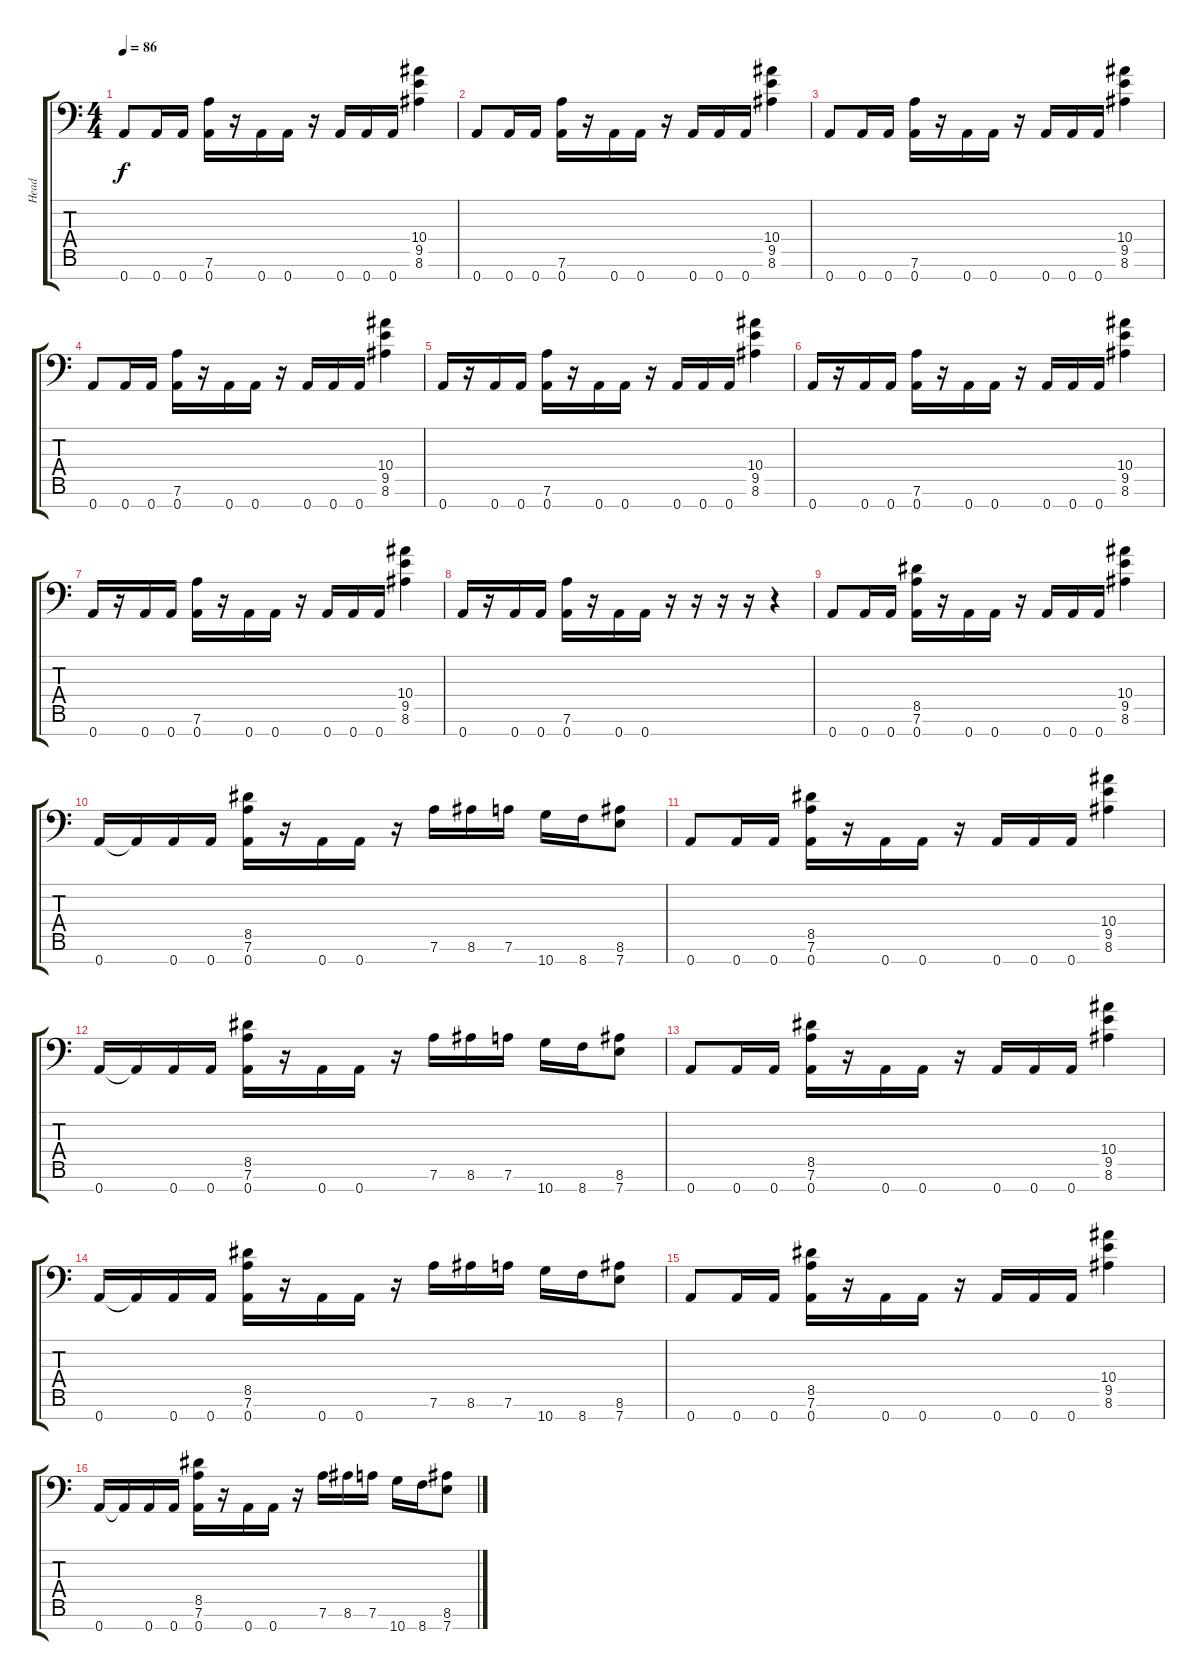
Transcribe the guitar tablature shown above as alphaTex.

\track ("Head" "Head") {instrument distortionguitar}
\staff {score tabs}
\tuning (D4 A3 F3 C3 G2 D2 A1) {hide}
\ts (4 4)
\tempo 86
\clef f4
\ks c
0.7.8{dy f instrument distortionguitar} 0.7.16 0.7.16 (7.6 0.7).16 r.16 0.7.16 0.7.16 r.16 0.7.16 0.7.16 0.7.16 (10.4 9.5 8.6).4 |
0.7.8 0.7.16 0.7.16 (7.6 0.7).16 r.16 0.7.16 0.7.16 r.16 0.7.16 0.7.16 0.7.16 (10.4 9.5 8.6).4 |
0.7.8 0.7.16 0.7.16 (7.6 0.7).16 r.16 0.7.16 0.7.16 r.16 0.7.16 0.7.16 0.7.16 (10.4 9.5 8.6).4 |
0.7.8 0.7.16 0.7.16 (7.6 0.7).16 r.16 0.7.16 0.7.16 r.16 0.7.16 0.7.16 0.7.16 (10.4 9.5 8.6).4 |
0.7.16 r.16 0.7.16 0.7.16 (7.6 0.7).16 r.16 0.7.16 0.7.16 r.16 0.7.16 0.7.16 0.7.16 (10.4 9.5 8.6).4 |
0.7.16 r.16 0.7.16 0.7.16 (7.6 0.7).16 r.16 0.7.16 0.7.16 r.16 0.7.16 0.7.16 0.7.16 (10.4 9.5 8.6).4 |
0.7.16 r.16 0.7.16 0.7.16 (7.6 0.7).16 r.16 0.7.16 0.7.16 r.16 0.7.16 0.7.16 0.7.16 (10.4 9.5 8.6).4 |
0.7.16 r.16 0.7.16 0.7.16 (7.6 0.7).16 r.16 0.7.16 0.7.16 r.16 r.16 r.16 r.16 r.4 |
0.7.8 0.7.16 0.7.16 (8.5 7.6 0.7).16 r.16 0.7.16 0.7.16 r.16 0.7.16 0.7.16 0.7.16 (10.4 9.5 8.6).4 |
0.7.16 0.7{t}.16 0.7.16 0.7.16 (8.5 7.6 0.7).16 r.16 0.7.16 0.7.16 r.16 7.6.16 8.6.16 7.6.16 10.7.16 8.7.16 (8.6 7.7).8 |
0.7.8 0.7.16 0.7.16 (8.5 7.6 0.7).16 r.16 0.7.16 0.7.16 r.16 0.7.16 0.7.16 0.7.16 (10.4 9.5 8.6).4 |
0.7.16 0.7{t}.16 0.7.16 0.7.16 (8.5 7.6 0.7).16 r.16 0.7.16 0.7.16 r.16 7.6.16 8.6.16 7.6.16 10.7.16 8.7.16 (8.6 7.7).8 |
0.7.8 0.7.16 0.7.16 (8.5 7.6 0.7).16 r.16 0.7.16 0.7.16 r.16 0.7.16 0.7.16 0.7.16 (10.4 9.5 8.6).4 |
0.7.16 0.7{t}.16 0.7.16 0.7.16 (8.5 7.6 0.7).16 r.16 0.7.16 0.7.16 r.16 7.6.16 8.6.16 7.6.16 10.7.16 8.7.16 (8.6 7.7).8 |
0.7.8 0.7.16 0.7.16 (8.5 7.6 0.7).16 r.16 0.7.16 0.7.16 r.16 0.7.16 0.7.16 0.7.16 (10.4 9.5 8.6).4 |
0.7.16 0.7{t}.16 0.7.16 0.7.16 (8.5 7.6 0.7).16 r.16 0.7.16 0.7.16 r.16 7.6.16 8.6.16 7.6.16 10.7.16 8.7.16 (8.6 7.7).8
